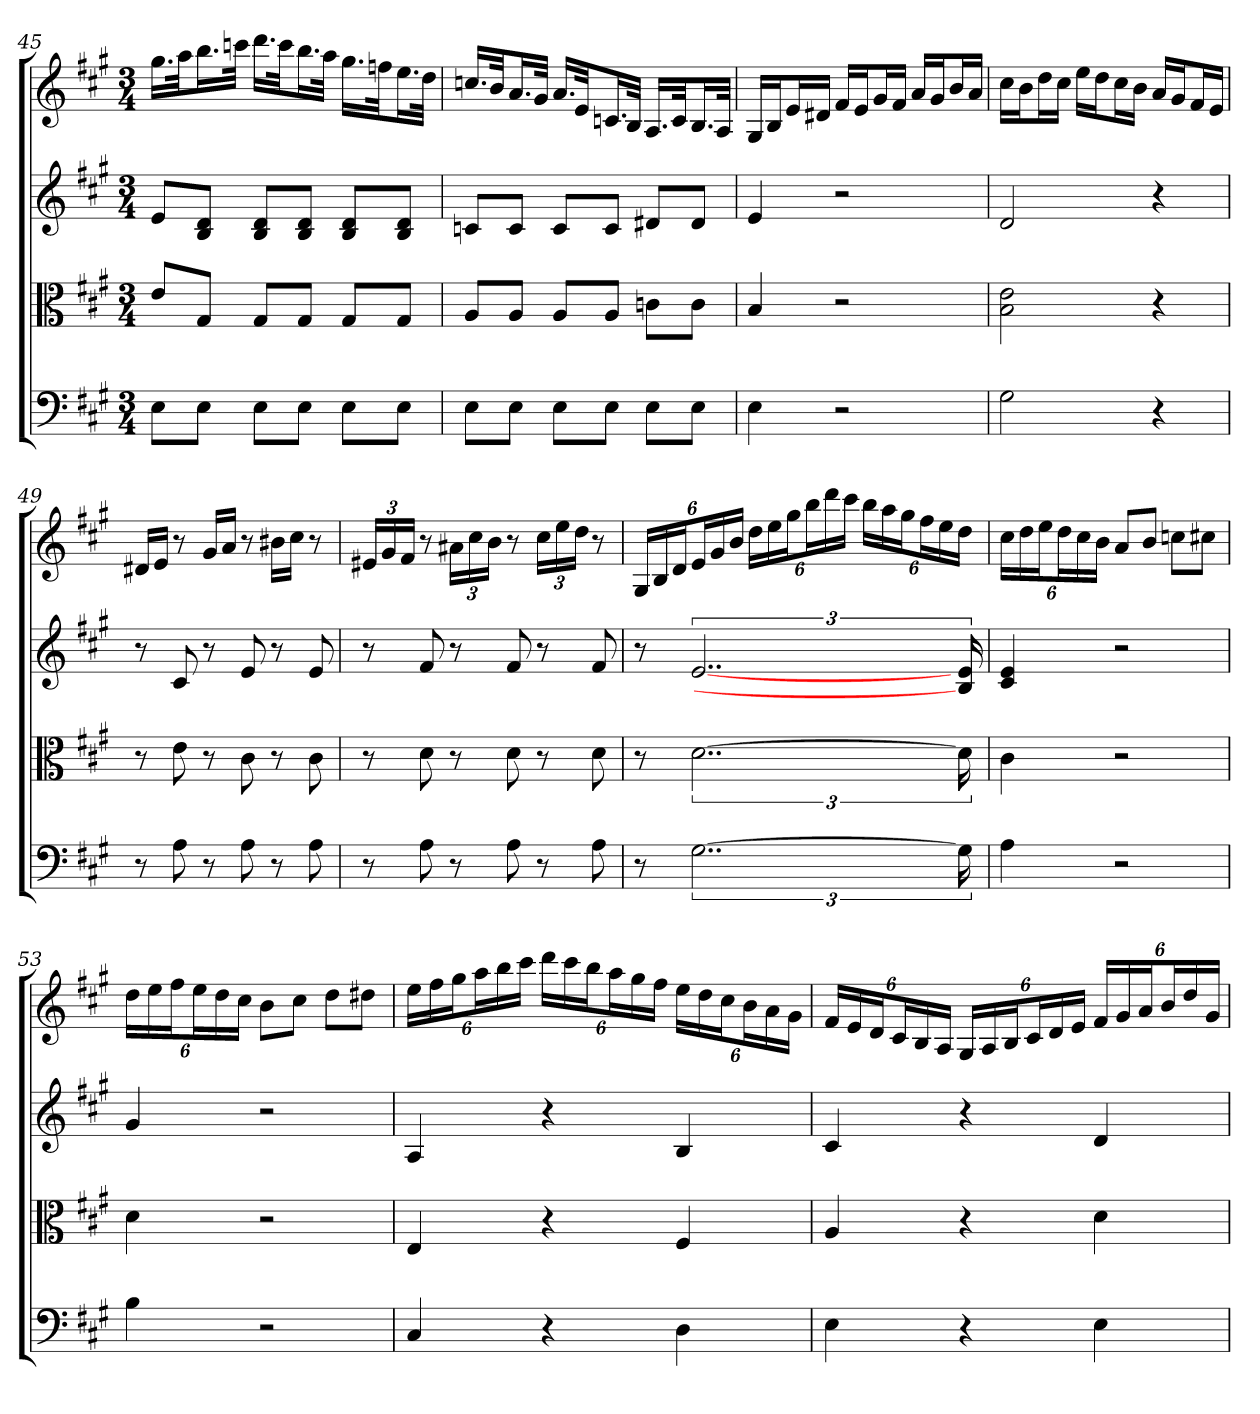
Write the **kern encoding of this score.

**kern	**kern	**kern	**kern
*part4	*part3	*part2	*part1
*staff4	*staff3	*staff2	*staff1
*clefF4	*clefC3	*	*
*k[f#c#g#]	*k[f#c#g#]	*k[f#c#g#]	*k[f#c#g#]
*A:	*A:	*A:	*A:
*M3/4	*M3/4	*M3/4	*M3/4
=45	=45	=45	=45
8E\L	8e/L	8eL	16.gg#LL
.	.	.	32aaJk
8E\J	8G#/J	8B 8dJ	16.bbL
.	.	.	32cccnJJk
8E\L	8G#/L	8B 8dL	16.dddLL
.	.	.	32cccJk
8E\J	8G#/J	8B 8dJ	16.bbL
.	.	.	32aaJJk
8E\L	8G#/L	8B 8dL	16.gg#LL
.	.	.	32ffnJk
8E\J	8G#/J	8B 8dJ	16.eeL
.	.	.	32ddJJk
=46	=46	=46	=46
8E\L	8A/L	8cnL	16.ccnLL
.	.	.	32bJk
8E\J	8A/J	8cJ	16.aL
.	.	.	32g#JJk
8E\L	8A/L	8cL	16.aLL
.	.	.	32eJk
8E\J	8A/J	8cJ	16.cnL
.	.	.	32BJJk
8E\L	8cn\L	8d#XL	16.ALL
.	.	.	32cJk
8E\J	8c\J	8d#J	16.BL
.	.	.	32AJJk
=47	=47	=47	=47
4E	4B	4e	16G#LL
.	.	.	16BJ
.	.	.	16eL
.	.	.	16d#XJJ
2r	2r	2r	16f#LL
.	.	.	16eJ
.	.	.	16g#L
.	.	.	16f#JJ
.	.	.	16aLL
.	.	.	16g#J
.	.	.	16bL
.	.	.	16aJJ
=48	=48	=48	=48
2G#	2B 2e	2d	16cc#LL
.	.	.	16bJ
.	.	.	16ddL
.	.	.	16cc#JJ
.	.	.	16eeLL
.	.	.	16ddJ
.	.	.	16cc#L
.	.	.	16bJJ
4r	4r	4r	16aLL
.	.	.	16g#J
.	.	.	16f#L
.	.	.	16eJJ
=49	=49	=49	=49
8r	8r	8r	16d#XLL
.	.	.	16eJJ
8A	8e	8c#	8r
8r	8r	8r	16g#LL
.	.	.	16aJJ
8A	8c#	8e	8r
8r	8r	8r	16b#XLL
.	.	.	16cc#JJ
8A	8c#	8e	8r
=50	=50	=50	=50
8r	8r	8r	24e#XLL
.	.	.	24g#
.	.	.	24f#JJ
8A	8d	8f#	8r
8r	8r	8r	24a#XLL
.	.	.	24cc#
.	.	.	24bJJ
8A	8d	8f#	8r
8r	8r	8r	24cc#LL
.	.	.	24ee
.	.	.	24ddJJ
8A	8d	8f#	8r
=51	=51	=51	=51
8r	8r	8r	24G#LL
.	.	.	24B
.	.	.	24dJ
[3..G#	[3..d	[3..e	24eL
.	.	.	24g#
.	.	.	24bJJ
.	.	.	24ddLL
.	.	.	24ee
.	.	.	24gg#J
.	.	.	24bbL
.	.	.	24ddd
.	.	.	24ccc#JJ
.	.	.	24bbLL
.	.	.	24aa
.	.	.	24gg#J
.	.	.	24ff#L
.	.	.	24ee
24G#]	24d]	24B] 24e	24ddJJ
=52	=52	=52	=52
4A	4c#	4c# 4e	24cc#LL
.	.	.	24dd
.	.	.	24eeJ
.	.	.	24ddL
.	.	.	24cc#
.	.	.	24bJJ
2r	2r	2r	8aL
.	.	.	8bJ
.	.	.	8ccnL
.	.	.	8cc#XJ
=53	=53	=53	=53
4B	4d	4g#	24ddLL
.	.	.	24ee
.	.	.	24ff#J
.	.	.	24eeL
.	.	.	24dd
.	.	.	24cc#JJ
2r	2r	2r	8bL
.	.	.	8cc#J
.	.	.	8ddL
.	.	.	8dd#XJ
=54	=54	=54	=54
4C#	4E	4A	24eeLL
.	.	.	24ff#
.	.	.	24gg#J
.	.	.	24aaL
.	.	.	24bb
.	.	.	24ccc#JJ
4r	4r	4r	24dddLL
.	.	.	24ccc#
.	.	.	24bbJ
.	.	.	24aaL
.	.	.	24gg#
.	.	.	24ff#JJ
4D	4F#	4B	24eeLL
.	.	.	24dd
.	.	.	24cc#J
.	.	.	24bL
.	.	.	24a
.	.	.	24g#JJ
=55	=55	=55	=55
4E	4A	4c#	24f#LL
.	.	.	24e
.	.	.	24dJ
.	.	.	24c#L
.	.	.	24B
.	.	.	24AJJ
4r	4r	4r	24G#LL
.	.	.	24A
.	.	.	24BJ
.	.	.	24c#L
.	.	.	24d
.	.	.	24eJJ
4E	4d	4d	24f#LL
.	.	.	24g#
.	.	.	24aJ
.	.	.	24bL
.	.	.	24dd
.	.	.	24g#JJ
=	=	=	=
*-	*-	*-	*-
